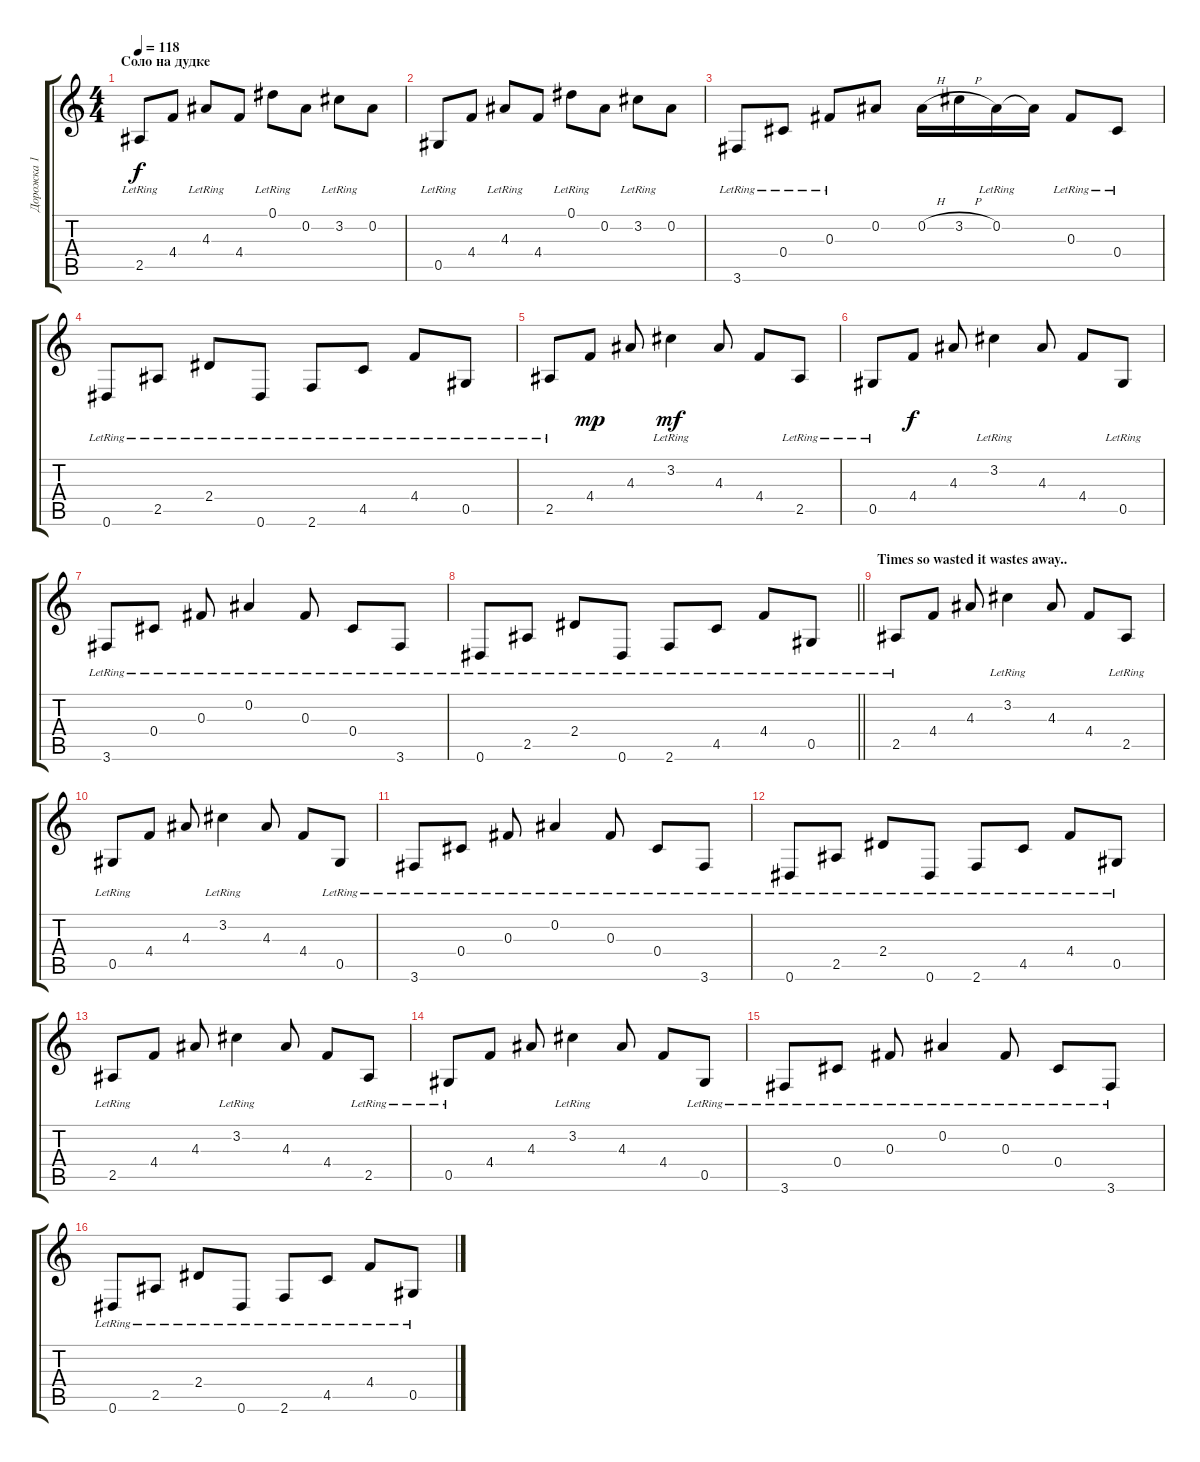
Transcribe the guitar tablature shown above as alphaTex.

\track ("Дорожка 1" "Дорожка 1") {instrument acousticguitarsteel}
\staff {score tabs}
\tuning (Eb4 Bb3 Gb3 Db3 Ab2 Eb2) {hide}
\ts (4 4)
\section ("" "Соло на дудке")
\tempo 118
\clef g2
\ks c
2.5{lr}.8{dy f} 4.4.8 4.3{lr}.8 4.4.8 0.1{lr}.8 0.2.8 3.2{lr}.8 0.2.8 |
0.5{lr}.8 4.4.8 4.3{lr}.8 4.4.8 0.1{lr}.8 0.2.8 3.2{lr}.8 0.2.8 |
3.6{lr}.8 0.4{lr}.8 0.3{lr}.8 0.2.8 0.2{h}.16 3.2{h}.16 0.2{lr}.16 0.2{t}.16 0.3{lr}.8 0.4{lr}.8 |
0.6{lr}.8 2.5{lr}.8 2.4{lr}.8 0.6{lr}.8 2.6{lr}.8 4.5{lr}.8 4.4{lr}.8 0.5{lr}.8 |
2.5{lr}.8 4.4.8{dy mp} 4.3.8 3.2{lr}.4{dy mf} 4.3.8 4.4.8 2.5{lr}.8 |
0.5{lr}.8 4.4.8{dy f} 4.3.8 3.2{lr}.4 4.3.8 4.4.8 0.5{lr}.8 |
3.6{lr}.8 0.4{lr}.8 0.3{lr}.8 0.2{lr}.4 0.3{lr}.8 0.4{lr}.8 3.6{lr}.8 |
\barLineRight lightlight
0.6{lr}.8 2.5{lr}.8 2.4{lr}.8 0.6{lr}.8 2.6{lr}.8 4.5{lr}.8 4.4{lr}.8 0.5{lr}.8 |
\section ("" "Times so wasted it wastes away..")
2.5{lr}.8 4.4.8 4.3.8 3.2{lr}.4 4.3.8 4.4.8 2.5{lr}.8 |
0.5{lr}.8 4.4.8 4.3.8 3.2{lr}.4 4.3.8 4.4.8 0.5{lr}.8 |
3.6{lr}.8 0.4{lr}.8 0.3{lr}.8 0.2{lr}.4 0.3{lr}.8 0.4{lr}.8 3.6{lr}.8 |
0.6{lr}.8 2.5{lr}.8 2.4{lr}.8 0.6{lr}.8 2.6{lr}.8 4.5{lr}.8 4.4{lr}.8 0.5{lr}.8 |
2.5{lr}.8 4.4.8 4.3.8 3.2{lr}.4 4.3.8 4.4.8 2.5{lr}.8 |
0.5{lr}.8 4.4.8 4.3.8 3.2{lr}.4 4.3.8 4.4.8 0.5{lr}.8 |
3.6{lr}.8 0.4{lr}.8 0.3{lr}.8 0.2{lr}.4 0.3{lr}.8 0.4{lr}.8 3.6{lr}.8 |
0.6{lr}.8 2.5{lr}.8 2.4{lr}.8 0.6{lr}.8 2.6{lr}.8 4.5{lr}.8 4.4{lr}.8 0.5{lr}.8
